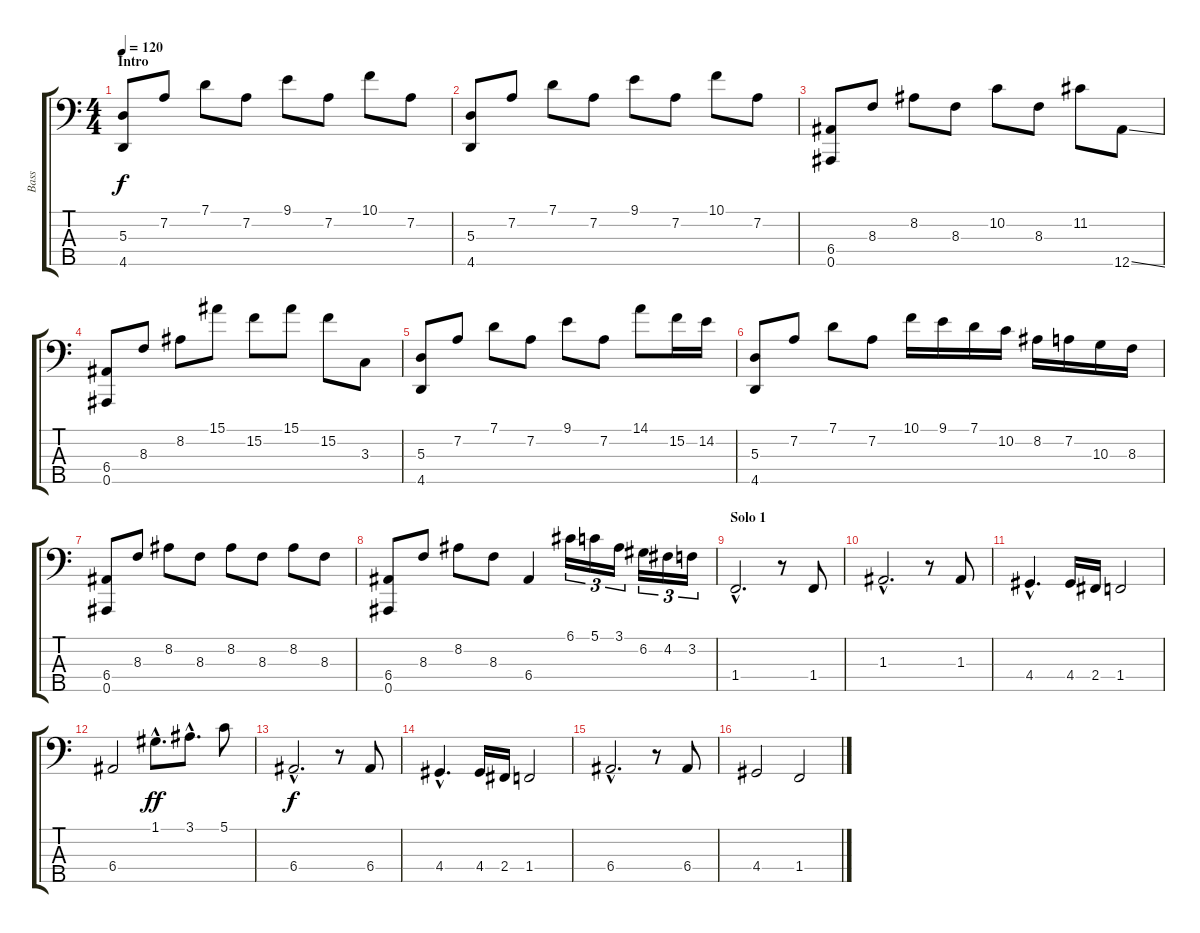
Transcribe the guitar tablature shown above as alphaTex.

\track ("Bass" "Bass") {instrument acousticbass}
\staff {score tabs}
\tuning (G2 D2 A1 E1 Bb0) {hide}
\ts (4 4)
\section ("" "Intro")
\tempo 120
\clef f4
\ks c
(5.3 4.5).8{dy f} 7.2.8 7.1.8 7.2.8 9.1.8 7.2.8 10.1.8 7.2.8 |
(5.3 4.5).8 7.2.8 7.1.8 7.2.8 9.1.8 7.2.8 10.1.8 7.2.8 |
(6.4 0.5).8 8.3.8 8.2.8 8.3.8 10.2.8 8.3.8 11.2.8 12.5{ss}.8 |
(6.4 0.5).8 8.3.8 8.2.8 15.1.8 15.2.8 15.1.8 15.2.8 3.3.8 |
(5.3 4.5).8 7.2.8 7.1.8 7.2.8 9.1.8 7.2.8 14.1.8 15.2.16 14.2.16 |
(5.3 4.5).8 7.2.8 7.1.8 7.2.8 10.1.16 9.1.16 7.1.16 10.2.16 8.2.16 7.2.16 10.3.16 8.3.16 |
(6.4 0.5).8 8.3.8 8.2.8 8.3.8 8.2.8 8.3.8 8.2.8 8.3.8 |
(6.4 0.5).8 8.3.8 8.2.8 8.3.8 6.4.4 6.1.16{tu (3 2)} 5.1.16{tu (3 2)} 3.1.16{tu (3 2)} 6.2.16{tu (3 2)} 4.2.16{tu (3 2)} 3.2.16{tu (3 2)} |
\section ("" "Solo 1")
1.4{hac}.2{d} r.8 1.4.8 |
1.3{hac}.2{d} r.8 1.3.8 |
4.4{hac}.4{d} 4.4.16 2.4.16 1.4.2 |
6.4.2 1.1{hac}.8{d dy ff} 3.1{hac}.8{d} 5.1.8 |
6.4{hac}.2{d dy f} r.8 6.4.8 |
4.4{hac}.4{d} 4.4.16 2.4.16 1.4.2 |
6.4{hac}.2{d} r.8 6.4.8 |
4.4.2 1.4.2
